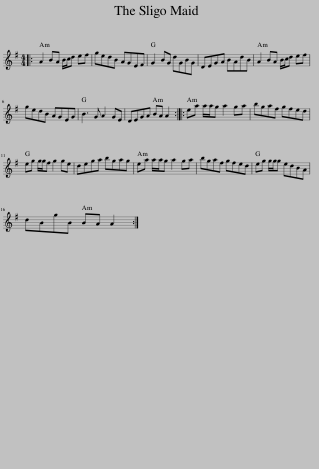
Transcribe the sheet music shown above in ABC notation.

X:1
L:1/8
M:4/4
I:linebreak $
K:G
V:1 treble
V:1
|: A2 BA B/c/d ef | gedB AGEF | G2 BG dGBG | DEGA BAdB | A2 BA B/c/d ef |$ %5
 gedB AGEG | B3 G A2 GE | DEGA BA A2 :: ea a/a/g a2 ga | bgaf gfed |$ %10
 eg g/g/f g2 ge | dega bgag | ea a/a/g a2 ga | bgaf gfed | eg g/g/g edBA |$ %15
 dBgB BA A2 :| %16
